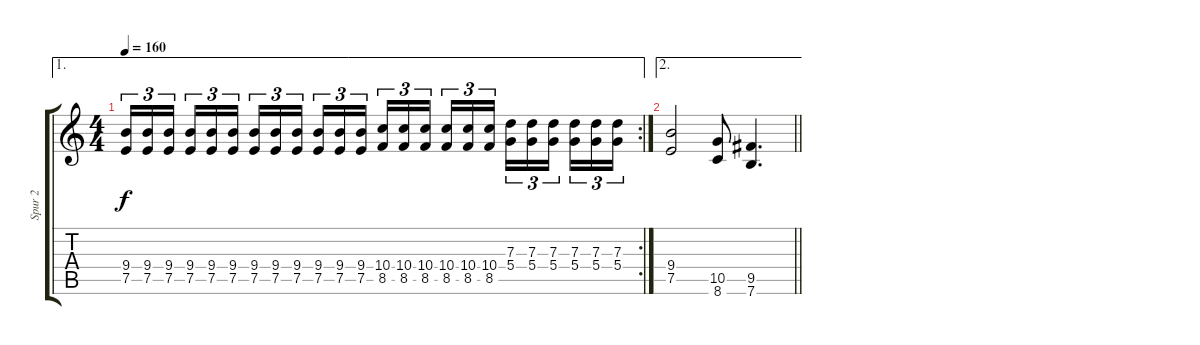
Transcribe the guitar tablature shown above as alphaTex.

\track ("Spur 2" "Spur 2") {instrument distortionguitar}
\staff {score tabs}
\tuning (E4 B3 G3 D3 A2 E2) {hide}
\ae 1
\rc 2
\ts (4 4)
\tempo 160
\clef g2
\ks c
(9.4 7.5).16{tu (3 2) dy f} (9.4 7.5).16{tu (3 2)} (9.4 7.5).16{tu (3 2) beam splitsecondary} (9.4 7.5).16{tu (3 2)} (9.4 7.5).16{tu (3 2)} (9.4 7.5).16{tu (3 2)} (9.4 7.5).16{tu (3 2)} (9.4 7.5).16{tu (3 2)} (9.4 7.5).16{tu (3 2) beam splitsecondary} (9.4 7.5).16{tu (3 2)} (9.4 7.5).16{tu (3 2)} (9.4 7.5).16{tu (3 2)} (10.4 8.5).16{tu (3 2)} (10.4 8.5).16{tu (3 2)} (10.4 8.5).16{tu (3 2) beam splitsecondary} (10.4 8.5).16{tu (3 2)} (10.4 8.5).16{tu (3 2)} (10.4 8.5).16{tu (3 2)} (7.3 5.4).16{tu (3 2)} (7.3 5.4).16{tu (3 2)} (7.3 5.4).16{tu (3 2) beam splitsecondary} (7.3 5.4).16{tu (3 2)} (7.3 5.4).16{tu (3 2)} (7.3 5.4).16{tu (3 2)} |
\ae 2
\barLineRight lightlight
(9.4 7.5).2 (10.5 8.6).8 (9.5 7.6).4{d}
